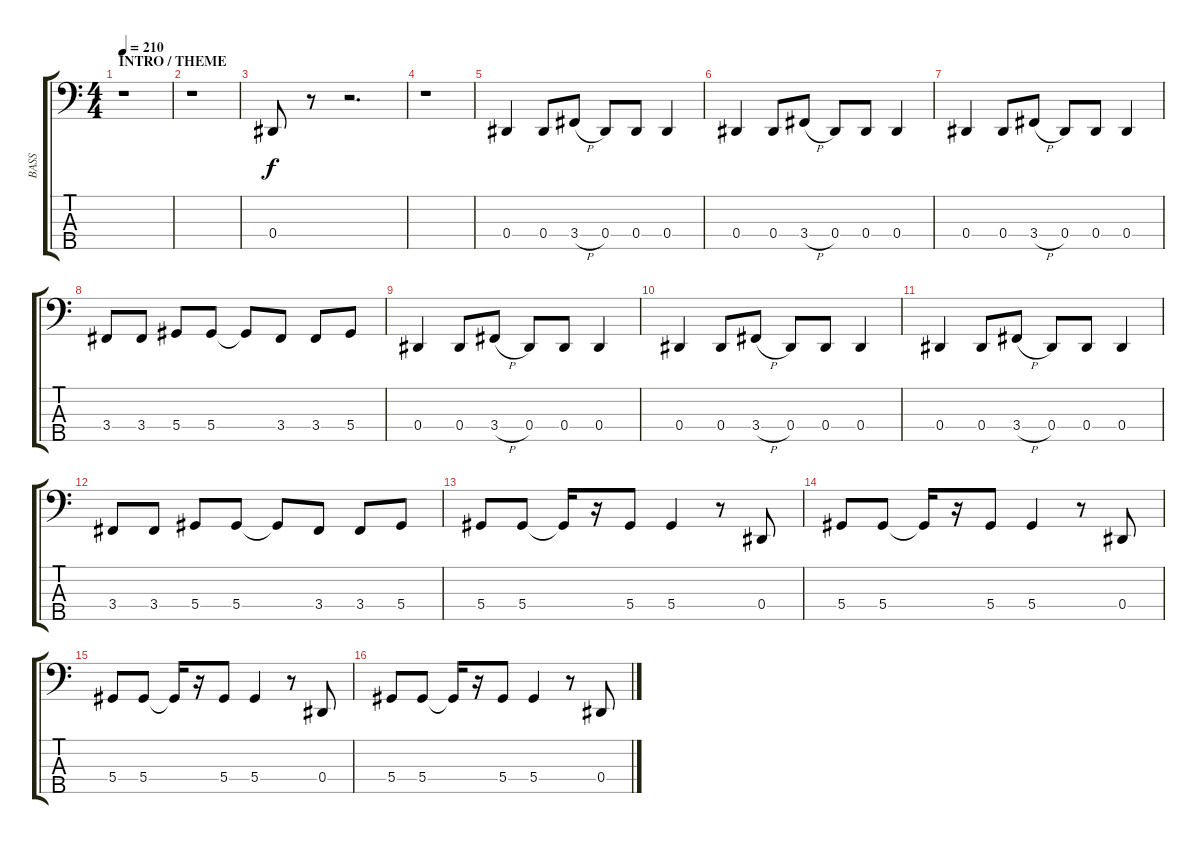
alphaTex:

\track ("BASS" "BASS") {instrument electricbasspick}
\staff {score tabs}
\tuning (Gb2 Db2 Ab1 Eb1 Bb0) {hide}
\ts (4 4)
\section ("" "INTRO / THEME")
\tempo 210
\clef f4
\ks c
r.1{dy f instrument electricbasspick} |
r.1 |
0.4.8 r.8 r.2{d} |
r.1 |
0.4.4 0.4.8 3.4{h}.8 0.4.8 0.4.8 0.4.4 |
0.4.4 0.4.8 3.4{h}.8 0.4.8 0.4.8 0.4.4 |
0.4.4 0.4.8 3.4{h}.8 0.4.8 0.4.8 0.4.4 |
3.4.8 3.4.8 5.4.8 5.4.8 5.4{t}.8 3.4.8 3.4.8 5.4.8 |
0.4.4 0.4.8 3.4{h}.8 0.4.8 0.4.8 0.4.4 |
0.4.4 0.4.8 3.4{h}.8 0.4.8 0.4.8 0.4.4 |
0.4.4 0.4.8 3.4{h}.8 0.4.8 0.4.8 0.4.4 |
3.4.8 3.4.8 5.4.8 5.4.8 5.4{t}.8 3.4.8 3.4.8 5.4.8 |
5.4.8 5.4.8 5.4{t}.16 r.16 5.4.8 5.4.4 r.8 0.4.8 |
5.4.8 5.4.8 5.4{t}.16 r.16 5.4.8 5.4.4 r.8 0.4.8 |
5.4.8 5.4.8 5.4{t}.16 r.16 5.4.8 5.4.4 r.8 0.4.8 |
5.4.8 5.4.8 5.4{t}.16 r.16 5.4.8 5.4.4 r.8 0.4.8
